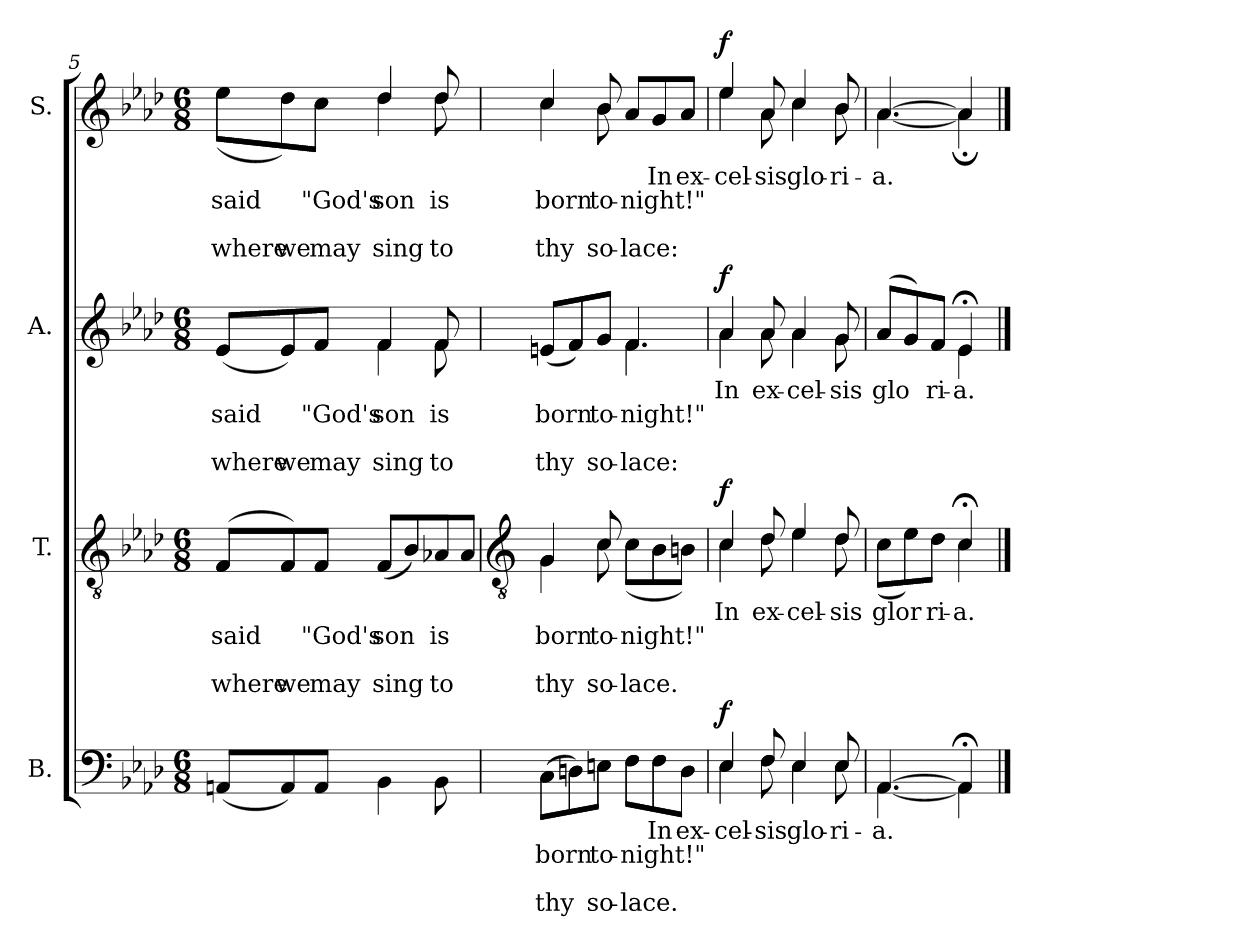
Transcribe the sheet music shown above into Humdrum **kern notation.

**kern	**text	**text	**text	**text	**dynam	**kern	**text	**text	**text	**text	**dynam	**kern	**text	**text	**text	**text	**dynam	**kern	**text	**text	**text	**text	**dynam
*part4	*part4	*part4	*part4	*part4	*part4	*part3	*part3	*part3	*part3	*part3	*part3	*part2	*part2	*part2	*part2	*part2	*part2	*part1	*part1	*part1	*part1	*part1	*part1
*staff4	*staff4	*staff4	*staff4	*staff4	*staff4	*staff3	*staff3	*staff3	*staff3	*staff3	*staff3	*staff2	*staff2	*staff2	*staff2	*staff2	*staff2	*staff1	*staff1	*staff1	*staff1	*staff1	*staff1
*I"B.	*	*	*	*	*	*I"T.	*	*	*	*	*	*I"A.	*	*	*	*	*	*I"S.	*	*	*	*	*
*clefF4	*	*	*	*	*	*clefGv2	*	*	*	*	*	*clefG2	*	*	*	*	*	*clefG2	*	*	*	*	*
*k[b-e-a-d-]	*	*	*	*	*	*k[b-e-a-d-]	*	*	*	*	*	*k[b-e-a-d-]	*	*	*	*	*	*k[b-e-a-d-]	*	*	*	*	*
*A-:	*	*	*	*	*	*A-:	*	*	*	*	*	*A-:	*	*	*	*	*	*A-:	*	*	*	*	*
*M6/8	*	*	*	*	*	*M6/8	*	*	*	*	*	*M6/8	*	*	*	*	*	*M6/8	*	*	*	*	*
=5	=5	=5	=5	=5	=5	=5	=5	=5	=5	=5	=5	=5	=5	=5	=5	=5	=5	=5	=5	=5	=5	=5	=5
!	!	!	!	!	!	!	!	!	!	!	!	!	!	!	!	!	!	!LO:TX:a:i:t=cresc.	!	!	!	!	!
!	!	!	!	!	!	!	!	!	!	!	!	!LO:TX:a:i:t=cresc.	!	!	!	!	!	!	!	!	!	!	!
!	!	!	!	!	!	!LO:TX:a:i:t=cresc.	!	!	!	!	!	!	!	!	!	!	!	!	!	!	!	!	!
!LO:TX:a:i:t=cresc.	!	!	!	!	!	!	!	!	!	!	!	!	!	!	!	!	!	!	!	!	!	!	!
!LO:N:vis=1	!	!	!	!	!	!	!LO:LY:b	!	!LO:LY:b	!	!	!	!	!	!	!	!	!	!	!	!	!	!
*^	*	*	*	*	*	*^	*	*	*	*	*	*	*	*	*	*	*	*	*	*	*	*	*
!	!	!	!	!	!	!	!	!	!	!LO:LY:b	!	!LO:LY:b	!	!	!LO:LY:b	!	!LO:LY:b	!	!	!	!	!	!	!	!
*	*	*	*	*	*	*	*	*	*	*	*	*	*	*^	*	*	*	*	*	*	*	*	*	*	*
!	!	!	!	!	!	!	!	!	!	!	!	!	!	!	!	!	!LO:LY:b	!	!LO:LY:b	!	!	!LO:LY:b	!	!LO:LY:b	!	!
*	*	*	*	*	*	*	*	*	*	*	*	*	*	*	*	*	*	*	*	*	*^	*	*	*	*	*
!	!	!	!	!	!	!	!	!	!	!	!	!	!	!	!	!	!	!	!	!	!	!	!	!LO:LY:b	!	!LO:LY:b	!
2.ryy	(<8AAn/L	.	.	.	.	.	(<8F/L	8F/L	.	said	.	where	.	8e-/L	(<8e-/L	.	said	.	where	.	8ee-\L	(>8ee-\L	.	said	.	where	.
!	!	!	!	!	!	!	!	!	!	!	!LO:LY:b	!	!	!	!	!	!	!	!	!	!	!	!	!	!	!	!
!	!	!	!	!	!	!	!	!	!	!	!	!LO:LY:b	!	!	!	!	!	!LO:LY:b	!	!	!	!	!	!	!	!	!
!	!	!	!	!	!	!	!	!	!	!	!	!	!	!	!	!	!	!	!LO:LY:b	!	!	!	!	!	!LO:LY:b	!	!
!	!	!	!	!	!	!	!	!	!	!	!	!	!	!	!	!	!	!	!	!	!	!	!	!	!	!LO:LY:b	!
.	8AA/)	.	.	.	.	.	8F/)	8F/	.	.	.	we	.	8e-/	8e-/)	.	.	.	we	.	8dd-\	8dd-\)	.	.	.	we	.
!	!	!	!	!	!	!	!	!	!LO:LY:b	!	!LO:LY:b	!	!	!	!	!	!	!	!	!	!	!	!	!	!	!	!
!	!	!	!	!	!	!	!	!	!	!LO:LY:b	!	!LO:LY:b	!	!	!	!LO:LY:b	!	!LO:LY:b	!	!	!	!	!	!	!	!	!
!	!	!	!	!	!	!	!	!	!	!	!	!	!	!	!	!	!LO:LY:b	!	!LO:LY:b	!	!	!	!LO:LY:b	!	!LO:LY:b	!	!
!	!	!	!	!	!	!	!	!	!	!	!	!	!	!	!	!	!	!	!	!	!	!	!	!LO:LY:b	!	!LO:LY:b	!
.	8AA/J	.	.	.	.	.	8F/J	8F/J	.	"God's	.	may	.	8f/J	8f/J	.	"God's	.	may	.	8cc\J	8cc\J	.	"God's	.	may	.
!	!	!	!	!	!	!	!	!	!LO:LY:b	!	!LO:LY:b	!	!	!	!	!	!	!	!	!	!	!	!	!	!	!	!
!	!	!	!	!	!	!	!	!	!	!LO:LY:b	!	!LO:LY:b	!	!	!	!LO:LY:b	!	!LO:LY:b	!	!	!	!	!	!	!	!	!
!	!	!	!	!	!	!	!	!	!	!	!	!	!	!	!	!	!LO:LY:b	!	!LO:LY:b	!	!	!	!LO:LY:b	!	!LO:LY:b	!	!
!	!	!	!	!	!	!	!	!	!	!	!	!	!	!	!	!	!	!	!	!	!	!	!	!LO:LY:b	!	!LO:LY:b	!
.	4BB-	.	.	.	.	.	8F/L	(<8F/L	.	son	.	sing	.	4f	4f	.	son	.	sing	.	4dd-	4dd-	.	son	.	sing	.
.	.	.	.	.	.	.	8B-/	8B-/)	.	.	.	.	.	.	.	.	.	.	.	.	.	.	.	.	.	.	.
!	!	!	!	!	!	!	!	!	!LO:LY:b	!	!LO:LY:b	!	!	!	!	!	!	!	!	!	!	!	!	!	!	!	!
!	!	!	!	!	!	!	!	!	!	!LO:LY:b	!	!LO:LY:b	!	!	!	!LO:LY:b	!	!LO:LY:b	!	!	!	!	!	!	!	!	!
!	!	!	!	!	!	!	!	!	!	!	!	!	!	!	!	!	!LO:LY:b	!	!LO:LY:b	!	!	!	!LO:LY:b	!	!LO:LY:b	!	!
!	!	!	!	!	!	!	!	!	!	!	!	!	!	!	!	!	!	!	!	!	!	!	!	!LO:LY:b	!	!LO:LY:b	!
.	8BB-	.	.	.	.	.	8A-X/J	8A-/J	.	is	.	to	.	8f	8f	.	is	.	to	.	8dd-	8dd-	.	is	.	to	.
!!LO:LB:g=z	!!
=6	=6	=6	=6	=6	=6	=6	=6	=6	=6	=6	=6	=6	=6	=6	=6	=6	=6	=6	=6	=6	=6	=6	=6	=6	=6	=6	=6
*	*	*	*	*	*	*	*clefGv2	*	*	*	*	*	*	*	*	*	*	*	*	*	*	*	*	*	*	*	*
!	!	!LO:LY:b	!	!LO:LY:b	!	!	!	!	!	!	!	!	!	!	!	!	!	!	!	!	!	!	!	!	!	!	!
!	!	!	!LO:LY:b	!	!LO:LY:b	!	!	!	!LO:LY:b	!	!LO:LY:b	!	!	!	!	!	!	!	!	!	!	!	!	!	!	!	!
!	!	!	!	!	!	!	!	!	!	!LO:LY:b	!	!LO:LY:b	!	!	!	!LO:LY:b	!	!LO:LY:b	!	!	!	!	!	!	!	!	!
!	!	!	!	!	!	!	!	!	!	!	!	!	!	!	!	!	!LO:LY:b	!	!LO:LY:b	!	!	!	!LO:LY:b	!	!LO:LY:b	!	!
!	!	!	!	!	!	!	!	!	!	!	!	!	!	!	!	!	!	!	!	!	!	!	!	!LO:LY:b	!	!LO:LY:b	!
(<8C\L	8C\L	.	-born	.	thy	.	4G	4G	.	born	.	thy	.	8en/L	(<8en/L	.	born	.	thy	.	4cc	4cc	.	-born	.	thy	.
8Dn\)	8Dn\	.	.	.	.	.	.	.	.	.	.	.	.	8f/	8f/)	.	.	.	.	.	.	.	.	.	.	.	.
!	!	!LO:LY:b	!	!LO:LY:b	!	!	!	!	!	!	!	!	!	!	!	!	!	!	!	!	!	!	!	!	!	!	!
!	!	!	!LO:LY:b	!	!LO:LY:b	!	!	!	!LO:LY:b	!	!LO:LY:b	!	!	!	!	!	!	!	!	!	!	!	!	!	!	!	!
!	!	!	!	!	!	!	!	!	!	!LO:LY:b	!	!LO:LY:b	!	!	!	!LO:LY:b	!	!LO:LY:b	!	!	!	!	!	!	!	!	!
!	!	!	!	!	!	!	!	!	!	!	!	!	!	!	!	!	!LO:LY:b	!	!LO:LY:b	!	!	!	!LO:LY:b	!	!LO:LY:b	!	!
!	!	!	!	!	!	!	!	!	!	!	!	!	!	!	!	!	!	!	!	!	!	!	!	!LO:LY:b	!	!LO:LY:b	!
8En\J	8En\J	.	to-	.	-so-	.	8c	8c	.	to-	.	-so-	.	8g/J	8g/J	.	to-	.	-so-	.	8b-	8b-	.	to-	.	-so-	.
!	!	!LO:LY:b	!	!LO:LY:b	!	!	!	!	!	!	!	!	!	!	!	!	!	!	!	!	!	!	!	!	!	!	!
!	!	!	!LO:LY:b	!	!LO:LY:b	!	!	!	!LO:LY:b	!	!LO:LY:b	!	!	!	!	!	!	!	!	!	!	!	!	!	!	!	!
!	!	!	!	!	!	!	!	!	!	!LO:LY:b	!	!LO:LY:b	!	!	!	!LO:LY:b	!	!LO:LY:b	!	!	!	!	!	!	!	!	!
!	!	!	!	!	!	!	!	!	!	!	!	!	!	!	!	!	!LO:LY:b	!	!LO:LY:b	!	!	!	!LO:LY:b	!	!LO:LY:b	!	!
!	!	!	!	!	!	!	!	!	!	!	!	!	!	!	!	!	!	!	!	!	!	!	!	!LO:LY:b	!	!LO:LY:b	!
8F\L	8F\L	.	-night!"	.	lace.	.	8c\L	(>8c\L	.	-night!"	.	lace.	.	4.f	4.f	.	-night!"	.	lace:	.	8a-/L	8a-/L	.	-night!"	.	lace:	.
!	!	!LO:LY:b	!	!	!	!	!	!	!	!	!	!	!	!	!	!	!	!	!	!	!	!	!LO:LY:b	!	!	!	!
8F\	8F\	In	.	.	.	.	8B-\	8B-\	.	.	.	.	.	.	.	.	.	.	.	.	8g/	8g/	In	.	.	.	.
!	!	!LO:LY:b	!	!	!	!	!	!	!	!	!	!	!	!	!	!	!	!	!	!	!	!	!LO:LY:b	!	!	!	!
8D\J	8D\J	ex-	.	.	.	.	8Bn\J	8Bn\J)	.	.	.	.	.	.	.	.	.	.	.	.	8a-/J	8a-/J	ex-	.	.	.	.
=7	=7	=7	=7	=7	=7	=7	=7	=7	=7	=7	=7	=7	=7	=7	=7	=7	=7	=7	=7	=7	=7	=7	=7	=7	=7	=7	=7
!	!	!LO:LY:b	!	!	!	!LO:DY:a	!	!	!LO:LY:b	!	!	!	!LO:DY:a	!	!	!LO:LY:b	!	!	!	!LO:DY:a	!	!	!LO:LY:b	!	!	!	!LO:DY:a
4E-	4E-	cel-	.	.	.	f	4c	4c	In	.	.	.	f	4a-	4a-	In	.	.	.	f	4ee-	4ee-	cel-	.	.	.	f
!	!	!LO:LY:b	!	!	!	!	!	!	!LO:LY:b	!	!	!	!	!	!	!LO:LY:b	!	!	!	!	!	!	!LO:LY:b	!	!	!	!
8F	8F	-sis	.	.	.	.	8d-	8d-	ex-	.	.	.	.	8a-	8a-	ex-	.	.	.	.	8a-	8a-	-sis	.	.	.	.
!	!	!LO:LY:b	!	!	!	!	!	!	!LO:LY:b	!	!	!	!	!	!	!LO:LY:b	!	!	!	!	!	!	!LO:LY:b	!	!	!	!
4E-	4E-	glo-	.	.	.	.	4e-	4e-	-cel-	.	.	.	.	4a-	4a-	-cel-	.	.	.	.	4cc	4cc	glo-	.	.	.	.
!	!	!LO:LY:b	!	!	!	!	!	!	!LO:LY:b	!	!	!	!	!	!	!LO:LY:b	!	!	!	!	!	!	!LO:LY:b	!	!	!	!
8E-	8E-	-ri-	.	.	.	.	8d-	8d-	-sis	.	.	.	.	8g	8g	-sis	.	.	.	.	8b-	8b-	-ri-	.	.	.	.
=8	=8	=8	=8	=8	=8	=8	=8	=8	=8	=8	=8	=8	=8	=8	=8	=8	=8	=8	=8	=8	=8	=8	=8	=8	=8	=8	=8
!	!	!LO:LY:b	!	!	!	!	!	!	!LO:LY:b	!	!	!	!	!	!	!LO:LY:b	!	!	!	!	!	!	!LO:LY:b	!	!	!	!
[4.AA-	[4.AA-	-a.	.	.	.	.	8c\L	(>8c\L	glor	.	.	.	.	(<8a-/L	8a-/L	glo	.	.	.	.	[4.a-	[4.a-	-a.	.	.	.	.
.	.	.	.	.	.	.	8e-\	8e-\)	.	.	.	.	.	8g/)	8g/	.	.	.	.	.	.	.	.	.	.	.	.
!	!	!	!	!	!	!	!	!	!LO:LY:b	!	!	!	!	!	!	!LO:LY:b	!	!	!	!	!	!	!	!	!	!	!
.	.	.	.	.	.	.	8d-\J	8d-\J	ri-	.	.	.	.	8f/J	8f/J	ri-	.	.	.	.	.	.	.	.	.	.	.
!	!	!	!	!	!	!	!	!	!LO:LY:b	!	!	!	!	!	!	!LO:LY:b	!	!	!	!	!	!	!	!	!	!	!
4AA-;<]	4AA-]	.	.	.	.	.	4c;<	4c	-a.	.	.	.	.	4e-;<	4e-	-a.	.	.	.	.	4a-]	4a-;<]	.	.	.	.	.
*v	*v	*	*	*	*	*	*	*	*	*	*	*	*	*v	*v	*	*	*	*	*	*v	*v	*	*	*	*	*
*	*	*	*	*	*	*v	*v	*	*	*	*	*	*	*	*	*	*	*	*	*	*	*	*	*
==	==	==	==	==	==	==	==	==	==	==	==	==	==	==	==	==	==	==	==	==	==	==	==
*-	*-	*-	*-	*-	*-	*-	*-	*-	*-	*-	*-	*-	*-	*-	*-	*-	*-	*-	*-	*-	*-	*-	*-
